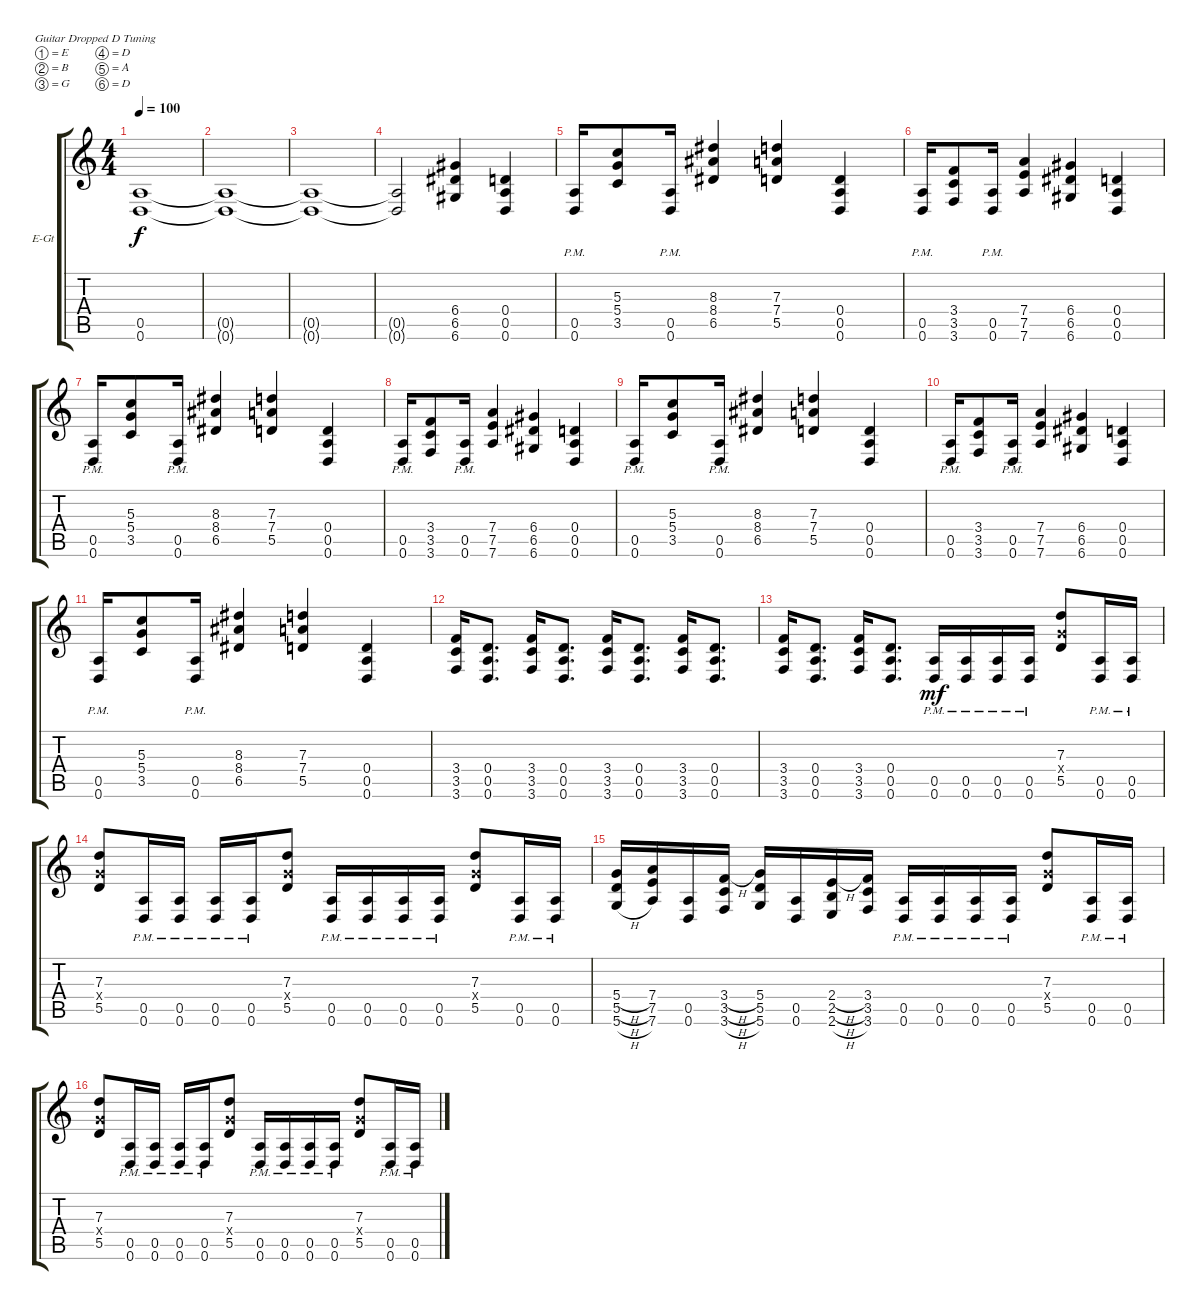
\defaultSystemsLayout 4
\bracketExtendMode groupsimilarinstruments
\firstSystemTrackNameOrientation horizontal
\otherSystemsTrackNameOrientation horizontal
\track ("Electric Guitar" "E-Gt") {instrument distortionguitar}
\staff {score tabs}
\tuning (E4 B3 G3 D3 A2 D2)
\ts (4 4)
\tempo 100
\clef g2
\scale
0.333333
\ks c
(0.5{t} 0.6{t}).1{dy f} |
\scale
0.333333 (0.5{t} 0.6{t}).1 |
\scale
0.333333 (0.5{t} 0.6{t}).1 |
\scale
0.333333 (0.5{t} 0.6{t}).2 (6.6 6.5 6.4).4 (0.4 0.5 0.6).4 |
\scale
0.333333 (0.6{pm} 0.5).16 (3.5 5.4 5.3).8 (0.6{pm} 0.5).16 (6.5 8.4 8.3).4 (5.5 7.4 7.3).4 (0.4 0.6 0.5).4 |
\scale
0.333333 (0.6{pm} 0.5).16 (3.5 3.4 3.6).8 (0.6{pm} 0.5).16 (7.5 7.4 7.6).4 (6.5 6.4 6.6).4 (0.4 0.6 0.5).4 |
\scale
0.333333 (0.6{pm} 0.5).16 (3.5 5.4 5.3).8 (0.6{pm} 0.5).16 (6.5 8.4 8.3).4 (5.5 7.4 7.3).4 (0.4 0.6 0.5).4 |
\scale
0.333333 (0.6{pm} 0.5).16 (3.5 3.4 3.6).8 (0.6{pm} 0.5).16 (7.5 7.4 7.6).4 (6.5 6.4 6.6).4 (0.4 0.6 0.5).4 |
\scale
0.333333 (0.6{pm} 0.5).16 (3.5 5.4 5.3).8 (0.6{pm} 0.5).16 (6.5 8.4 8.3).4 (5.5 7.4 7.3).4 (0.4 0.6 0.5).4 |
\scale
0.333333 (0.6{pm} 0.5).16 (3.5 3.4 3.6).8 (0.6{pm} 0.5).16 (7.5 7.4 7.6).4 (6.5 6.4 6.6).4 (0.4 0.6 0.5).4 |
\scale
0.333333 (0.6{pm} 0.5).16 (3.5 5.4 5.3).8 (0.6{pm} 0.5).16 (6.5 8.4 8.3).4 (5.5 7.4 7.3).4 (0.4 0.6 0.5).4 |
\scale
0.333333 (3.6 3.5 3.4).16 (0.6 0.4 0.5).8{d} (3.6 3.5 3.4).16 (0.6 0.4 0.5).8{d} (3.6 3.5 3.4).16 (0.6 0.4 0.5).8{d} (3.6 3.5 3.4).16 (0.6 0.4 0.5).8{d} |
\scale
0.333333 (3.6 3.5 3.4).16 (0.6 0.4 0.5).8{d} (3.6 3.5 3.4).16 (0.6 0.4 0.5).8{d} (0.6{pm} 0.5{pm}).16{dy mf} (0.5{pm} 0.6{pm}).16 (0.6{pm} 0.5{pm}).16 (0.5{pm} 0.6{pm}).16 (5.5 5.4{x} 7.3).8 (0.6{pm} 0.5{pm}).16 (0.6{pm} 0.5{pm}).16 |
\scale
0.333333 (5.5 5.4{x} 7.3).8 (0.5{pm} 0.6{pm}).16 (0.5{pm} 0.6{pm}).16 (0.5{pm} 0.6{pm}).16 (0.5{pm} 0.6{pm}).16 (5.5 5.4{x} 7.3).8 (0.6{pm} 0.5{pm}).16 (0.6{pm} 0.5{pm}).16 (0.6{pm} 0.5{pm}).16 (0.6{pm} 0.5{pm}).16 (5.5 5.4{x} 7.3).8 (0.6{pm} 0.5{pm}).16 (0.5{pm} 0.6{pm}).16 |
\scale
0.333333 (5.5{h} 5.4{h} 5.6{h}).16 (7.6 7.5 7.4).16 (0.6 0.5).16 (3.6{h} 3.5{h} 3.4{h}).16 (5.4 5.5 5.6).16 (0.6 0.5).16 (2.6{h} 2.5{h} 2.4{h}).16 (3.4 3.5 3.6).16 (0.6{pm} 0.5{pm}).16 (0.5{pm} 0.6{pm}).16 (0.6{pm} 0.5{pm}).16 (0.5{pm} 0.6{pm}).16 (5.5 5.4{x} 7.3).8 (0.6{pm} 0.5{pm}).16 (0.6{pm} 0.5{pm}).16 |
\scale
0.333333 (5.5 5.4{x} 7.3).8 (0.5{pm} 0.6{pm}).16 (0.5{pm} 0.6{pm}).16 (0.5{pm} 0.6{pm}).16 (0.5{pm} 0.6{pm}).16 (5.5 5.4{x} 7.3).8 (0.6{pm} 0.5{pm}).16 (0.6{pm} 0.5{pm}).16 (0.6{pm} 0.5{pm}).16 (0.6{pm} 0.5{pm}).16 (5.5 5.4{x} 7.3).8 (0.6{pm} 0.5{pm}).16 (0.5{pm} 0.6{pm}).16
